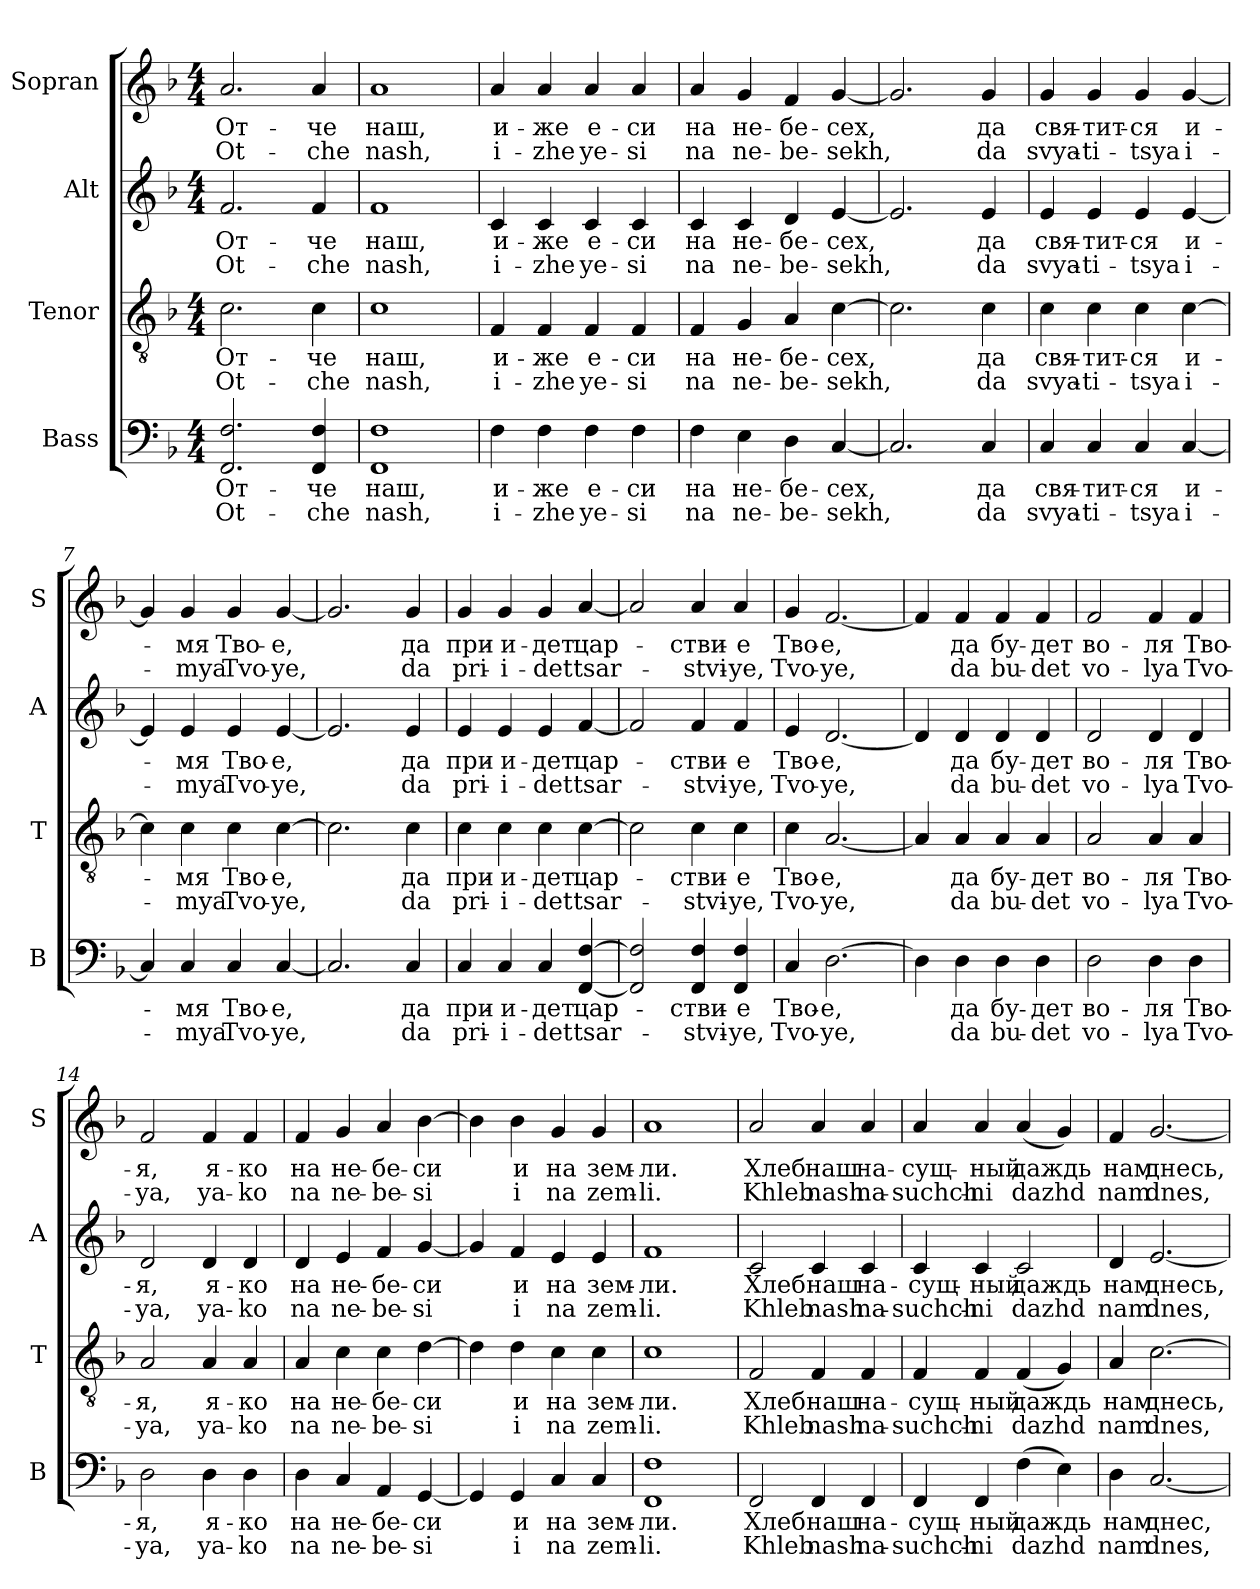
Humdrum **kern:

**kern	**text	**text	**kern	**text	**text	**kern	**text	**text	**kern	**text	**text
*part4	*part4	*part4	*part3	*part3	*part3	*part2	*part2	*part2	*part1	*part1	*part1
*staff4	*staff4	*staff4	*staff3	*staff3	*staff3	*staff2	*staff2	*staff2	*staff1	*staff1	*staff1
*I"Bass	*	*	*I"Tenor	*	*	*I"Alt	*	*	*I"Sopran	*	*
*I'B	*	*	*I'T	*	*	*I'A	*	*	*I'S	*	*
*clefF4	*	*	*clefGv2	*	*	*clefG2	*	*	*clefG2	*	*
*k[b-]	*	*	*k[b-]	*	*	*k[b-]	*	*	*k[b-]	*	*
*F:	*	*	*F:	*	*	*F:	*	*	*F:	*	*
*M4/4	*	*	*M4/4	*	*	*M4/4	*	*	*M4/4	*	*
=1	=1	=1	=1	=1	=1	=1	=1	=1	=1	=1	=1
!	!LO:LY:b	!LO:LY:b	!	!LO:LY:b	!LO:LY:b	!	!LO:LY:b	!LO:LY:b	!	!LO:LY:b	!LO:LY:b
2.FF/ 2.F/	От-	Ot-	2.c\	От-	Ot-	2.f/	От-	Ot-	2.a/	От-	Ot-
!	!LO:LY:b	!LO:LY:b	!	!LO:LY:b	!LO:LY:b	!	!LO:LY:b	!LO:LY:b	!	!LO:LY:b	!LO:LY:b
4FF/ 4F/	-че	-che	4c\	-че	-che	4f/	-че	-che	4a/	-че	-che
=2	=2	=2	=2	=2	=2	=2	=2	=2	=2	=2	=2
!	!LO:LY:b	!LO:LY:b	!	!LO:LY:b	!LO:LY:b	!	!LO:LY:b	!LO:LY:b	!	!LO:LY:b	!LO:LY:b
1FF 1F	наш,	nash,	1c	наш,	nash,	1f	наш,	nash,	1a	наш,	nash,
=3	=3	=3	=3	=3	=3	=3	=3	=3	=3	=3	=3
!	!LO:LY:b	!LO:LY:b	!	!LO:LY:b	!LO:LY:b	!	!LO:LY:b	!LO:LY:b	!	!LO:LY:b	!LO:LY:b
4F\	и-	i-	4F/	и-	i-	4c/	и-	i-	4a/	и-	i-
!	!LO:LY:b	!LO:LY:b	!	!LO:LY:b	!LO:LY:b	!	!LO:LY:b	!LO:LY:b	!	!LO:LY:b	!LO:LY:b
4F\	-же	-zhe	4F/	-же	-zhe	4c/	-же	-zhe	4a/	-же	-zhe
!	!LO:LY:b	!LO:LY:b	!	!LO:LY:b	!LO:LY:b	!	!LO:LY:b	!LO:LY:b	!	!LO:LY:b	!LO:LY:b
4F\	е-	ye-	4F/	е-	ye-	4c/	е-	ye-	4a/	е-	ye-
!	!LO:LY:b	!LO:LY:b	!	!LO:LY:b	!LO:LY:b	!	!LO:LY:b	!LO:LY:b	!	!LO:LY:b	!LO:LY:b
4F\	-си	-si	4F/	-си	-si	4c/	-си	-si	4a/	-си	-si
=4	=4	=4	=4	=4	=4	=4	=4	=4	=4	=4	=4
!	!LO:LY:b	!LO:LY:b	!	!LO:LY:b	!LO:LY:b	!	!LO:LY:b	!LO:LY:b	!	!LO:LY:b	!LO:LY:b
4F\	на	na	4F/	на	na	4c/	на	na	4a/	на	na
!	!LO:LY:b	!LO:LY:b	!	!LO:LY:b	!LO:LY:b	!	!LO:LY:b	!LO:LY:b	!	!LO:LY:b	!LO:LY:b
4E\	не-	ne-	4G/	не-	ne-	4c/	не-	ne-	4g/	не-	ne-
!	!LO:LY:b	!LO:LY:b	!	!LO:LY:b	!LO:LY:b	!	!LO:LY:b	!LO:LY:b	!	!LO:LY:b	!LO:LY:b
4D\	-бе-	-be-	4A/	-бе-	-be-	4d/	-бе-	-be-	4f/	-бе-	-be-
!	!LO:LY:b	!LO:LY:b	!	!LO:LY:b	!LO:LY:b	!	!LO:LY:b	!LO:LY:b	!	!LO:LY:b	!LO:LY:b
[4C/	-сех,	-sekh,	[4c\	-сех,	-sekh,	[4e/	-сех,	-sekh,	[4g/	-сех,	-sekh,
=5	=5	=5	=5	=5	=5	=5	=5	=5	=5	=5	=5
2.C/]	.	.	2.c\]	.	.	2.e/]	.	.	2.g/]	.	.
!	!LO:LY:b	!LO:LY:b	!	!LO:LY:b	!LO:LY:b	!	!LO:LY:b	!LO:LY:b	!	!LO:LY:b	!LO:LY:b
4C/	да	da	4c\	да	da	4e/	да	da	4g/	да	da
!!LO:LB:g=z
=6	=6	=6	=6	=6	=6	=6	=6	=6	=6	=6	=6
!	!LO:LY:b	!LO:LY:b	!	!LO:LY:b	!LO:LY:b	!	!LO:LY:b	!LO:LY:b	!	!LO:LY:b	!LO:LY:b
4C/	свя-	svya-	4c\	свя-	svya-	4e/	свя-	svya-	4g/	свя-	svya-
!	!LO:LY:b	!LO:LY:b	!	!LO:LY:b	!LO:LY:b	!	!LO:LY:b	!LO:LY:b	!	!LO:LY:b	!LO:LY:b
4C/	-тит-	-ti-	4c\	-тит-	-ti-	4e/	-тит-	-ti-	4g/	-тит-	-ti-
!	!LO:LY:b	!LO:LY:b	!	!LO:LY:b	!LO:LY:b	!	!LO:LY:b	!LO:LY:b	!	!LO:LY:b	!LO:LY:b
4C/	-ся	-tsya	4c\	-ся	-tsya	4e/	-ся	-tsya	4g/	-ся	-tsya
!	!LO:LY:b	!LO:LY:b	!	!LO:LY:b	!LO:LY:b	!	!LO:LY:b	!LO:LY:b	!	!LO:LY:b	!LO:LY:b
[4C/	и-	i-	[4c\	и-	i-	[4e/	и-	i-	[4g/	и-	i-
=7	=7	=7	=7	=7	=7	=7	=7	=7	=7	=7	=7
4C/]	.	.	4c\]	.	.	4e/]	.	.	4g/]	.	.
!	!LO:LY:b	!LO:LY:b	!	!LO:LY:b	!LO:LY:b	!	!LO:LY:b	!LO:LY:b	!	!LO:LY:b	!LO:LY:b
4C/	-мя	-mya	4c\	-мя	-mya	4e/	-мя	-mya	4g/	-мя	-mya
!	!LO:LY:b	!LO:LY:b	!	!LO:LY:b	!LO:LY:b	!	!LO:LY:b	!LO:LY:b	!	!LO:LY:b	!LO:LY:b
4C/	Тво-	Tvo-	4c\	Тво-	Tvo-	4e/	Тво-	Tvo-	4g/	Тво-	Tvo-
!	!LO:LY:b	!LO:LY:b	!	!LO:LY:b	!LO:LY:b	!	!LO:LY:b	!LO:LY:b	!	!LO:LY:b	!LO:LY:b
[4C/	-е,	-ye,	[4c\	-е,	-ye,	[4e/	-е,	-ye,	[4g/	-е,	-ye,
=8	=8	=8	=8	=8	=8	=8	=8	=8	=8	=8	=8
2.C/]	.	.	2.c\]	.	.	2.e/]	.	.	2.g/]	.	.
!	!LO:LY:b	!LO:LY:b	!	!LO:LY:b	!LO:LY:b	!	!LO:LY:b	!LO:LY:b	!	!LO:LY:b	!LO:LY:b
4C/	да	da	4c\	да	da	4e/	да	da	4g/	да	da
=9	=9	=9	=9	=9	=9	=9	=9	=9	=9	=9	=9
!	!LO:LY:b	!LO:LY:b	!	!LO:LY:b	!LO:LY:b	!	!LO:LY:b	!LO:LY:b	!	!LO:LY:b	!LO:LY:b
4C/	при-	pri-	4c\	при-	pri-	4e/	при-	pri-	4g/	при-	pri-
!	!LO:LY:b	!LO:LY:b	!	!LO:LY:b	!LO:LY:b	!	!LO:LY:b	!LO:LY:b	!	!LO:LY:b	!LO:LY:b
4C/	-и-	-i-	4c\	-и-	-i-	4e/	-и-	-i-	4g/	-и-	-i-
!	!LO:LY:b	!LO:LY:b	!	!LO:LY:b	!LO:LY:b	!	!LO:LY:b	!LO:LY:b	!	!LO:LY:b	!LO:LY:b
4C/	-дет	-det	4c\	-дет	-det	4e/	-дет	-det	4g/	-дет	-det
!	!LO:LY:b	!LO:LY:b	!	!LO:LY:b	!LO:LY:b	!	!LO:LY:b	!LO:LY:b	!	!LO:LY:b	!LO:LY:b
[4FF/ [4F/	цар-	tsar-	[4c\	цар-	tsar-	[4f/	цар-	tsar-	[4a/	цар-	tsar-
=10	=10	=10	=10	=10	=10	=10	=10	=10	=10	=10	=10
2FF/] 2F/]	.	.	2c\]	.	.	2f/]	.	.	2a/]	.	.
!	!LO:LY:b	!LO:LY:b	!	!LO:LY:b	!LO:LY:b	!	!LO:LY:b	!LO:LY:b	!	!LO:LY:b	!LO:LY:b
4FF/ 4F/	-стви-	-stvi-	4c\	-стви-	-stvi-	4f/	-стви-	-stvi-	4a/	-стви-	-stvi-
!	!LO:LY:b	!LO:LY:b	!	!LO:LY:b	!LO:LY:b	!	!LO:LY:b	!LO:LY:b	!	!LO:LY:b	!LO:LY:b
4FF/ 4F/	-е	-ye,	4c\	-е	-ye,	4f/	-е	-ye,	4a/	-е	-ye,
=11	=11	=11	=11	=11	=11	=11	=11	=11	=11	=11	=11
!	!LO:LY:b	!LO:LY:b	!	!LO:LY:b	!LO:LY:b	!	!LO:LY:b	!LO:LY:b	!	!LO:LY:b	!LO:LY:b
4C/	Тво-	Tvo-	4c\	Тво-	Tvo-	4e/	Тво-	Tvo-	4g/	Тво-	Tvo-
!	!LO:LY:b	!LO:LY:b	!	!LO:LY:b	!LO:LY:b	!	!LO:LY:b	!LO:LY:b	!	!LO:LY:b	!LO:LY:b
[2.D\	-е,	-ye,	[2.A/	-е,	-ye,	[2.d/	-е,	-ye,	[2.f/	-е,	-ye,
!!LO:PB:g=z
=12	=12	=12	=12	=12	=12	=12	=12	=12	=12	=12	=12
4D\]	.	.	4A/]	.	.	4d/]	.	.	4f/]	.	.
!	!LO:LY:b	!LO:LY:b	!	!LO:LY:b	!LO:LY:b	!	!LO:LY:b	!LO:LY:b	!	!LO:LY:b	!LO:LY:b
4D\	да	da	4A/	да	da	4d/	да	da	4f/	да	da
!	!LO:LY:b	!LO:LY:b	!	!LO:LY:b	!LO:LY:b	!	!LO:LY:b	!LO:LY:b	!	!LO:LY:b	!LO:LY:b
4D\	бу-	bu-	4A/	бу-	bu-	4d/	бу-	bu-	4f/	бу-	bu-
!	!LO:LY:b	!LO:LY:b	!	!LO:LY:b	!LO:LY:b	!	!LO:LY:b	!LO:LY:b	!	!LO:LY:b	!LO:LY:b
4D\	-дет	-det	4A/	-дет	-det	4d/	-дет	-det	4f/	-дет	-det
=13	=13	=13	=13	=13	=13	=13	=13	=13	=13	=13	=13
!	!LO:LY:b	!LO:LY:b	!	!LO:LY:b	!LO:LY:b	!	!LO:LY:b	!LO:LY:b	!	!LO:LY:b	!LO:LY:b
2D\	во-	vo-	2A/	во-	vo-	2d/	во-	vo-	2f/	во-	vo-
!	!LO:LY:b	!LO:LY:b	!	!LO:LY:b	!LO:LY:b	!	!LO:LY:b	!LO:LY:b	!	!LO:LY:b	!LO:LY:b
4D\	-ля	-lya	4A/	-ля	-lya	4d/	-ля	-lya	4f/	-ля	-lya
!	!LO:LY:b	!LO:LY:b	!	!LO:LY:b	!LO:LY:b	!	!LO:LY:b	!LO:LY:b	!	!LO:LY:b	!LO:LY:b
4D\	Тво-	Tvo-	4A/	Тво-	Tvo-	4d/	Тво-	Tvo-	4f/	Тво-	Tvo-
=14	=14	=14	=14	=14	=14	=14	=14	=14	=14	=14	=14
!	!LO:LY:b	!LO:LY:b	!	!LO:LY:b	!LO:LY:b	!	!LO:LY:b	!LO:LY:b	!	!LO:LY:b	!LO:LY:b
2D\	-я,	-ya,	2A/	-я,	-ya,	2d/	-я,	-ya,	2f/	-я,	-ya,
!	!LO:LY:b	!LO:LY:b	!	!LO:LY:b	!LO:LY:b	!	!LO:LY:b	!LO:LY:b	!	!LO:LY:b	!LO:LY:b
4D\	я-	ya-	4A/	я-	ya-	4d/	я-	ya-	4f/	я-	ya-
!	!LO:LY:b	!LO:LY:b	!	!LO:LY:b	!LO:LY:b	!	!LO:LY:b	!LO:LY:b	!	!LO:LY:b	!LO:LY:b
4D\	-ко	-ko	4A/	-ко	-ko	4d/	-ко	-ko	4f/	-ко	-ko
=15	=15	=15	=15	=15	=15	=15	=15	=15	=15	=15	=15
!	!LO:LY:b	!LO:LY:b	!	!LO:LY:b	!LO:LY:b	!	!LO:LY:b	!LO:LY:b	!	!LO:LY:b	!LO:LY:b
4D\	на	na	4A/	на	na	4d/	на	na	4f/	на	na
!	!LO:LY:b	!LO:LY:b	!	!LO:LY:b	!LO:LY:b	!	!LO:LY:b	!LO:LY:b	!	!LO:LY:b	!LO:LY:b
4C/	не-	ne-	4c\	не-	ne-	4e/	не-	ne-	4g/	не-	ne-
!	!LO:LY:b	!LO:LY:b	!	!LO:LY:b	!LO:LY:b	!	!LO:LY:b	!LO:LY:b	!	!LO:LY:b	!LO:LY:b
4AA/	-бе-	-be-	4c\	-бе-	-be-	4f/	-бе-	-be-	4a/	-бе-	-be-
!	!LO:LY:b	!LO:LY:b	!	!LO:LY:b	!LO:LY:b	!	!LO:LY:b	!LO:LY:b	!	!LO:LY:b	!LO:LY:b
[4GG/	-си	-si	[4d\	-си	-si	[4g/	-си	-si	[4b-\	-си	-si
=16	=16	=16	=16	=16	=16	=16	=16	=16	=16	=16	=16
4GG/]	.	.	4d\]	.	.	4g/]	.	.	4b-\]	.	.
!	!LO:LY:b	!LO:LY:b	!	!LO:LY:b	!LO:LY:b	!	!LO:LY:b	!LO:LY:b	!	!LO:LY:b	!LO:LY:b
4GG/	и	i	4d\	и	i	4f/	и	i	4b-\	и	i
!	!LO:LY:b	!LO:LY:b	!	!LO:LY:b	!LO:LY:b	!	!LO:LY:b	!LO:LY:b	!	!LO:LY:b	!LO:LY:b
4C/	на	na	4c\	на	na	4e/	на	na	4g/	на	na
!	!LO:LY:b	!LO:LY:b	!	!LO:LY:b	!LO:LY:b	!	!LO:LY:b	!LO:LY:b	!	!LO:LY:b	!LO:LY:b
4C/	зем-	zem-	4c\	зем-	zem-	4e/	зем-	zem-	4g/	зем-	zem-
=17	=17	=17	=17	=17	=17	=17	=17	=17	=17	=17	=17
!	!LO:LY:b	!LO:LY:b	!	!LO:LY:b	!LO:LY:b	!	!LO:LY:b	!LO:LY:b	!	!LO:LY:b	!LO:LY:b
1FF 1F	-ли.	-li.	1c	-ли.	-li.	1f	-ли.	-li.	1a	-ли.	-li.
!!LO:LB:g=z
=18	=18	=18	=18	=18	=18	=18	=18	=18	=18	=18	=18
!	!LO:LY:b	!LO:LY:b	!	!LO:LY:b	!LO:LY:b	!	!LO:LY:b	!LO:LY:b	!	!LO:LY:b	!LO:LY:b
2FF/	Хлеб	Khleb	2F/	Хлеб	Khleb	2c/	Хлеб	Khleb	2a/	Хлеб	Khleb
!	!LO:LY:b	!LO:LY:b	!	!LO:LY:b	!LO:LY:b	!	!LO:LY:b	!LO:LY:b	!	!LO:LY:b	!LO:LY:b
4FF/	наш	nash	4F/	наш	nash	4c/	наш	nash	4a/	наш	nash
!	!LO:LY:b	!LO:LY:b	!	!LO:LY:b	!LO:LY:b	!	!LO:LY:b	!LO:LY:b	!	!LO:LY:b	!LO:LY:b
4FF/	на-	na-	4F/	на-	na-	4c/	на-	na-	4a/	на-	na-
=19	=19	=19	=19	=19	=19	=19	=19	=19	=19	=19	=19
!	!LO:LY:b	!LO:LY:b	!	!LO:LY:b	!LO:LY:b	!	!LO:LY:b	!LO:LY:b	!	!LO:LY:b	!LO:LY:b
4FF/	-сущ-	-suchch-	4F/	-сущ-	-suchch-	4c/	-сущ-	-suchch-	4a/	-сущ-	-suchch-
!	!LO:LY:b	!LO:LY:b	!	!LO:LY:b	!LO:LY:b	!	!LO:LY:b	!LO:LY:b	!	!LO:LY:b	!LO:LY:b
4FF/	-ный	-ni	4F/	-ный	-ni	4c/	-ный	-ni	4a/	-ный	-ni
!	!LO:LY:b	!LO:LY:b	!	!LO:LY:b	!LO:LY:b	!	!LO:LY:b	!LO:LY:b	!	!LO:LY:b	!LO:LY:b
(>4F\	даждь	dazhd	(<4F/	даждь	dazhd	2c/	даждь	dazhd	(<4a/	даждь	dazhd
4E\)	.	.	4G/)	.	.	.	.	.	4g/)	.	.
=20	=20	=20	=20	=20	=20	=20	=20	=20	=20	=20	=20
!	!LO:LY:b	!LO:LY:b	!	!LO:LY:b	!LO:LY:b	!	!LO:LY:b	!LO:LY:b	!	!LO:LY:b	!LO:LY:b
4D\	нам	nam	4A/	нам	nam	4d/	нам	nam	4f/	нам	nam
!	!LO:LY:b	!LO:LY:b	!	!LO:LY:b	!LO:LY:b	!	!LO:LY:b	!LO:LY:b	!	!LO:LY:b	!LO:LY:b
[2.C/	днес,	dnes,	[2.c\	днесь,	dnes,	[2.e/	днесь,	dnes,	[2.g/	днесь,	dnes,
=	=	=	=	=	=	=	=	=	=	=	=
*-	*-	*-	*-	*-	*-	*-	*-	*-	*-	*-	*-
